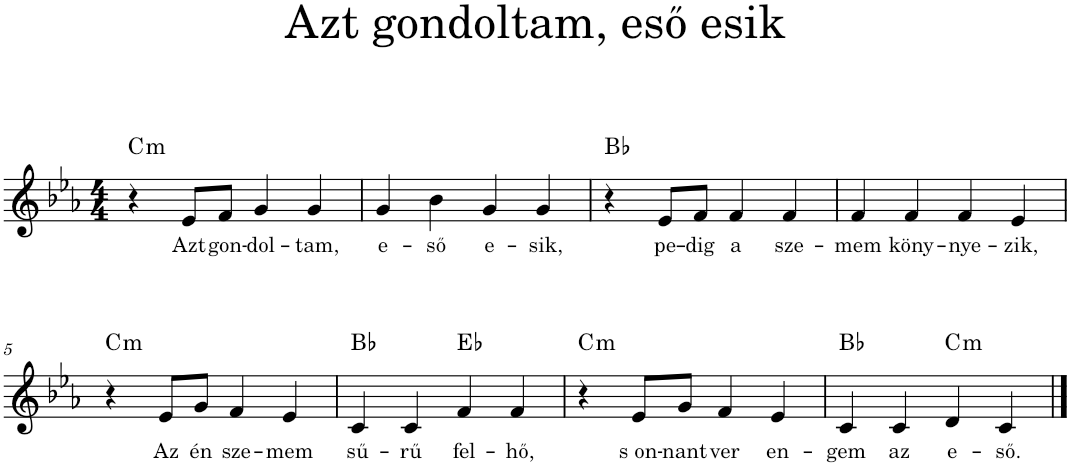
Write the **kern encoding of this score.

**kern	**text	**harte
*part1	*part1	*part1
*staff1	*staff1	*
*I"Piano	*	*
*I'Pno.	*	*
*clefG2	*	*
*k[b-e-a-]	*	*
*M4/4	*	*
=1	=1	=1
!	!	!LO:H:kt=m
4r	.	C:min
!	!LO:LY:b	!
8e-/L	Azt	.
!	!LO:LY:b	!
8f/J	gon-	.
!	!LO:LY:b	!
4g/	-dol-	.
!	!LO:LY:b	!
4g/	-tam,	.
=2	=2	=2
!	!LO:LY:b	!
4g/	e-	.
!	!LO:LY:b	!
4b-\	-ső	.
!	!LO:LY:b	!
4g/	e-	.
!	!LO:LY:b	!
4g/	-sik,	.
=3	=3	=3
4r	.	Bb:maj
!	!LO:LY:b	!
8e-/L	pe-	.
!	!LO:LY:b	!
8f/J	-dig	.
!	!LO:LY:b	!
4f/	a	.
!	!LO:LY:b	!
4f/	sze-	.
=4	=4	=4
!	!LO:LY:b	!
4f/	-mem	.
!	!LO:LY:b	!
4f/	köny-	.
!	!LO:LY:b	!
4f/	-nye-	.
!	!LO:LY:b	!
4e-/	-zik,	.
!!LO:LB:g=z
=5	=5	=5
!	!	!LO:H:kt=m
4r	.	C:min
!	!LO:LY:b	!
8e-/L	Az	.
!	!LO:LY:b	!
8g/J	én	.
!	!LO:LY:b	!
4f/	sze-	.
!	!LO:LY:b	!
4e-/	-mem	.
=6	=6	=6
!	!LO:LY:b	!
4c/	sű-	Bb:maj
!	!LO:LY:b	!
4c/	-rű	.
!	!LO:LY:b	!
4f/	fel-	Eb:maj
!	!LO:LY:b	!
4f/	-hő,	.
=7	=7	=7
!	!	!LO:H:kt=m
4r	.	C:min
!	!LO:LY:b	!
8e-/L	s on-	.
!	!LO:LY:b	!
8g/J	-nant	.
!	!LO:LY:b	!
4f/	ver	.
!	!LO:LY:b	!
4e-/	en-	.
=8	=8	=8
!	!LO:LY:b	!
4c/	-gem	Bb:maj
!	!LO:LY:b	!
4c/	az	.
!	!LO:LY:b	!LO:H:kt=m
4d/	e-	C:min
!	!LO:LY:b	!
4c/	-ső.	.
==	==	==
*-	*-	*-
